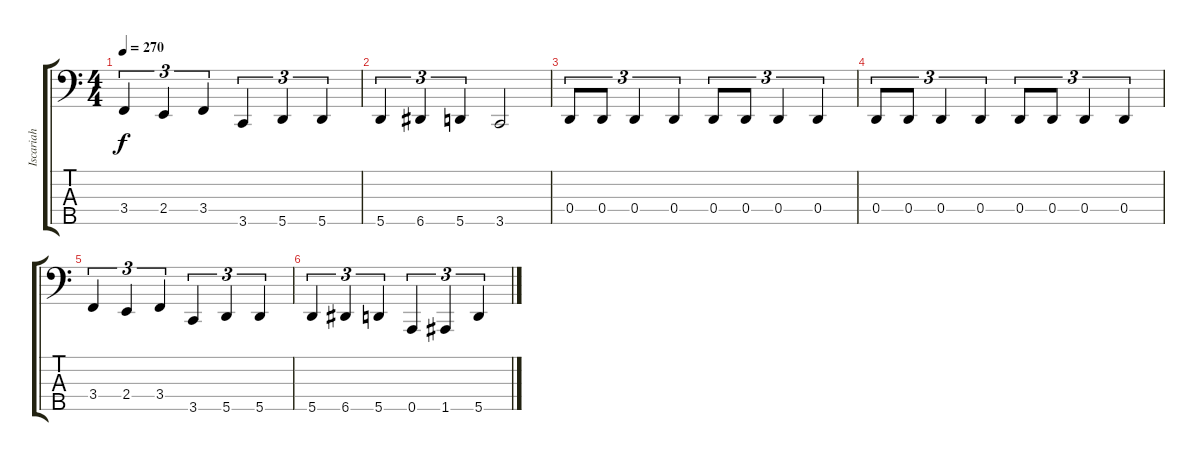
\track ("Iscariah" "Iscariah") {instrument electricbasspick}
\staff {score tabs}
\tuning (F2 C2 G1 D1 A0) {hide}
\ts (4 4)
\tempo 270
\clef f4
\ks c
3.4.4{tu (3 2) dy f} 2.4.4{tu (3 2)} 3.4.4{tu (3 2)} 3.5.4{tu (3 2)} 5.5.4{tu (3 2)} 5.5.4{tu (3 2)} |
5.5.4{tu (3 2)} 6.5.4{tu (3 2)} 5.5.4{tu (3 2)} 3.5.2 |
0.4.8{tu (3 2)} 0.4.8{tu (3 2)} 0.4.4{tu (3 2)} 0.4.4{tu (3 2)} 0.4.8{tu (3 2)} 0.4.8{tu (3 2)} 0.4.4{tu (3 2)} 0.4.4{tu (3 2)} |
0.4.8{tu (3 2)} 0.4.8{tu (3 2)} 0.4.4{tu (3 2)} 0.4.4{tu (3 2)} 0.4.8{tu (3 2)} 0.4.8{tu (3 2)} 0.4.4{tu (3 2)} 0.4.4{tu (3 2)} |
3.4.4{tu (3 2)} 2.4.4{tu (3 2)} 3.4.4{tu (3 2)} 3.5.4{tu (3 2)} 5.5.4{tu (3 2)} 5.5.4{tu (3 2)} |
5.5.4{tu (3 2)} 6.5.4{tu (3 2)} 5.5.4{tu (3 2)} 0.5.4{tu (3 2)} 1.5.4{tu (3 2)} 5.5.4{tu (3 2)}
